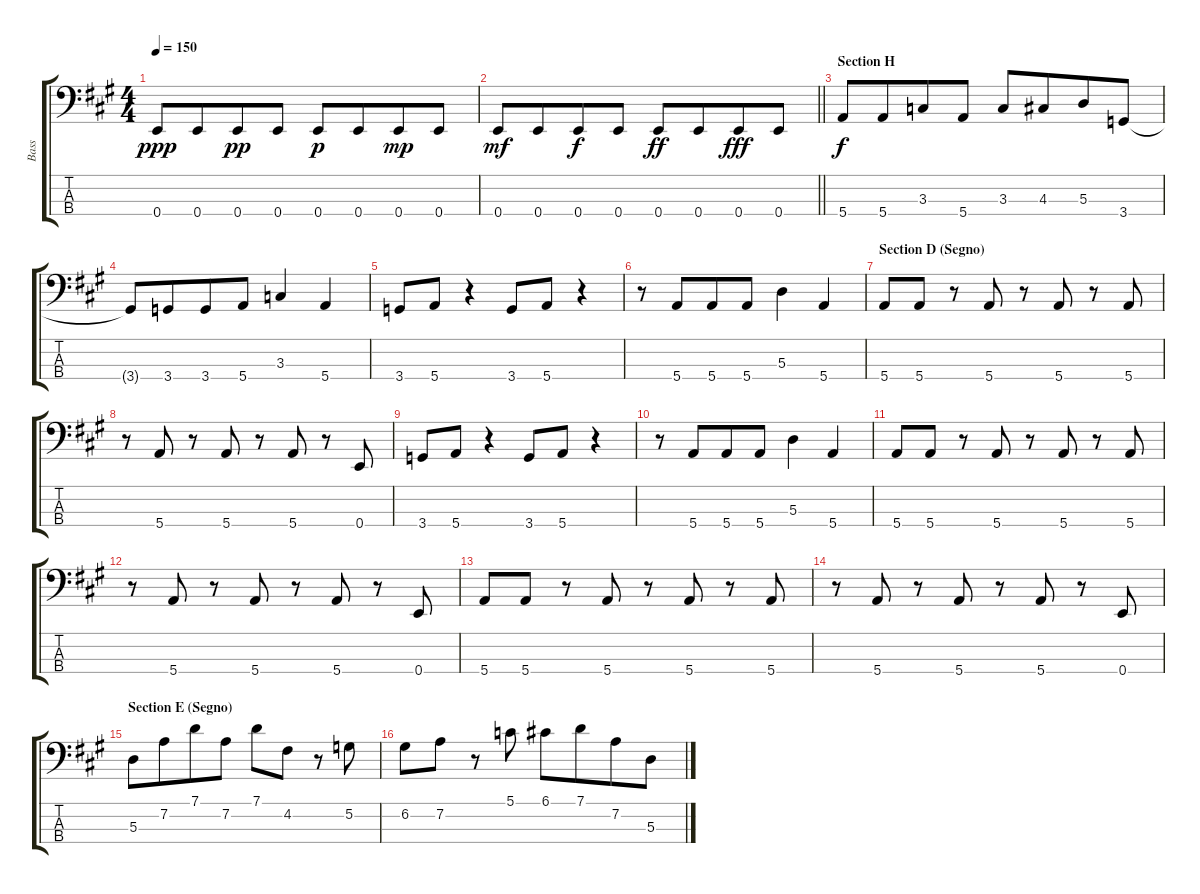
\track ("Bass" "Bass") {instrument electricbassfinger}
\staff {score tabs}
\tuning (G2 D2 A1 E1) {hide}
\ts (4 4)
\tempo 150
\clef f4
\ks a
0.4.8{dy ppp} 0.4.8{beam merge} 0.4.8{dy pp} 0.4.8 0.4.8{dy p} 0.4.8{beam merge} 0.4.8{dy mp} 0.4.8 |
\barLineRight lightlight
0.4.8{dy mf} 0.4.8{beam merge} 0.4.8{dy f} 0.4.8 0.4.8{dy ff} 0.4.8{beam merge} 0.4.8{dy fff} 0.4.8 |
\section ("" "Section H")
5.4.8{dy f} 5.4.8{beam merge} 3.3.8 5.4.8 3.3.8 4.3.8{beam merge} 5.3.8 3.4.8 |
3.4{t}.8 3.4.8{beam merge} 3.4.8 5.4.8 3.3.4 5.4.4 |
3.4.8 5.4.8 r.4 3.4.8 5.4.8 r.4 |
r.8 5.4.8{beam merge} 5.4.8 5.4.8 5.3.4 5.4.4 |
\section ("" "Section D (Segno)")
5.4.8 5.4.8 r.8 5.4.8 r.8 5.4.8 r.8 5.4.8 |
r.8 5.4.8 r.8 5.4.8 r.8 5.4.8 r.8 0.4.8 |
3.4.8 5.4.8 r.4 3.4.8 5.4.8 r.4 |
r.8 5.4.8{beam merge} 5.4.8 5.4.8 5.3.4 5.4.4 |
5.4.8 5.4.8 r.8 5.4.8 r.8 5.4.8 r.8 5.4.8 |
r.8 5.4.8 r.8 5.4.8 r.8 5.4.8 r.8 0.4.8 |
5.4.8 5.4.8 r.8 5.4.8 r.8 5.4.8 r.8 5.4.8 |
r.8 5.4.8 r.8 5.4.8 r.8 5.4.8 r.8 0.4.8 |
\section ("" "Section E (Segno)")
5.3.8 7.2.8{beam merge} 7.1.8 7.2.8 7.1.8 4.2.8 r.8 5.2.8 |
6.2.8 7.2.8 r.8 5.1.8 6.1.8 7.1.8{beam merge} 7.2.8 5.3.8
